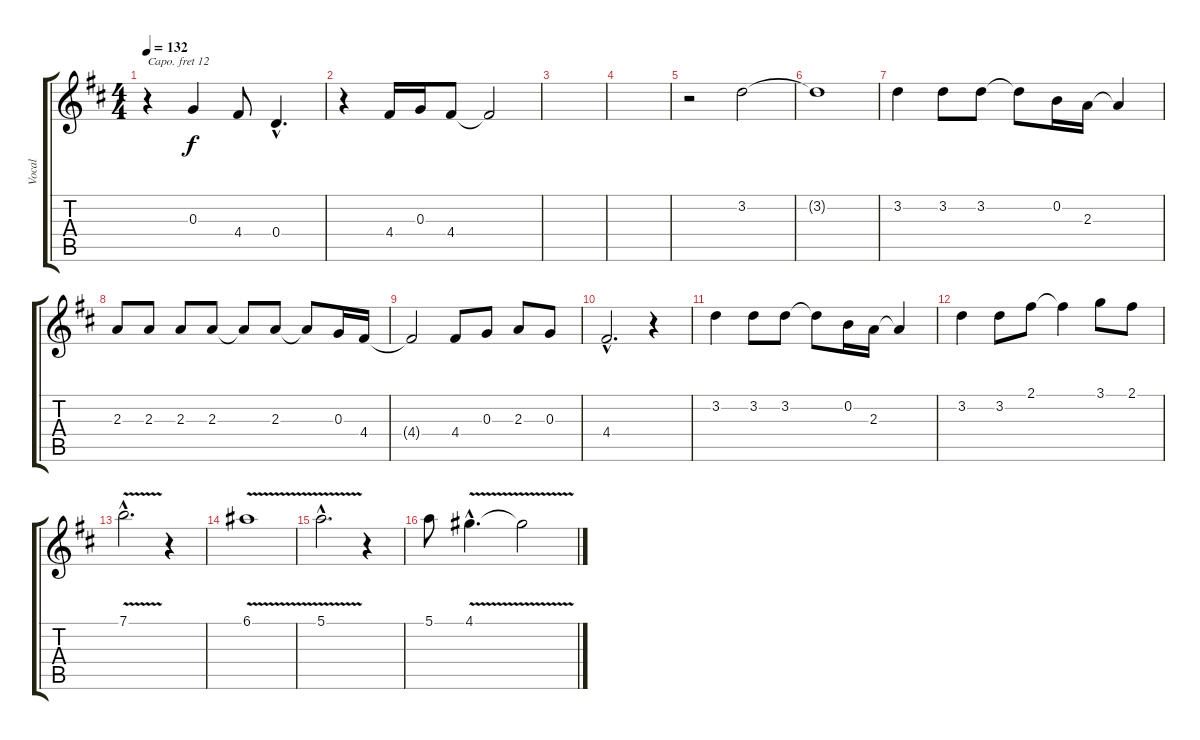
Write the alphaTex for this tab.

\track ("Vocal" "Vocal") {instrument oboe}
\staff {score tabs}
\capo 12
\tuning (E4 B3 G3 D3 A2 E2) {hide}
\ts (4 4)
\tempo 132
\clef g2
\ks d
r.4{dy f} 0.3.4{lyrics (0 "") lyrics (1 "") lyrics (2 "") lyrics (3 "") lyrics (4 "")} 4.4.8{lyrics (0 "") lyrics (1 "") lyrics (2 "") lyrics (3 "") lyrics (4 "")} 0.4{hac}.4{d lyrics (0 "") lyrics (1 "") lyrics (2 "") lyrics (3 "") lyrics (4 "")} |
r.4 4.4.16{lyrics (0 "") lyrics (1 "") lyrics (2 "") lyrics (3 "") lyrics (4 "")} 0.3.16{lyrics (0 "") lyrics (1 "") lyrics (2 "") lyrics (3 "") lyrics (4 "")} 4.4.8{lyrics (0 "") lyrics (1 "") lyrics (2 "") lyrics (3 "") lyrics (4 "")} 4.4{t}.2{lyrics (0 "") lyrics (1 "") lyrics (2 "") lyrics (3 "") lyrics (4 "")} |
|
|
r.2 3.2.2{lyrics (0 "") lyrics (1 "") lyrics (2 "") lyrics (3 "") lyrics (4 "")} |
3.2{t}.1{lyrics (0 "") lyrics (1 "") lyrics (2 "") lyrics (3 "") lyrics (4 "")} |
3.2.4{lyrics (0 "") lyrics (1 "") lyrics (2 "") lyrics (3 "") lyrics (4 "")} 3.2.8{lyrics (0 "") lyrics (1 "") lyrics (2 "") lyrics (3 "") lyrics (4 "")} 3.2.8{lyrics (0 "") lyrics (1 "") lyrics (2 "") lyrics (3 "") lyrics (4 "")} 3.2{t}.8{lyrics (0 "") lyrics (1 "") lyrics (2 "") lyrics (3 "") lyrics (4 "")} 0.2.16{lyrics (0 "") lyrics (1 "") lyrics (2 "") lyrics (3 "") lyrics (4 "")} 2.3.16{lyrics (0 "") lyrics (1 "") lyrics (2 "") lyrics (3 "") lyrics (4 "")} 2.3{t}.4{lyrics (0 "") lyrics (1 "") lyrics (2 "") lyrics (3 "") lyrics (4 "")} |
2.3.8{lyrics (0 "") lyrics (1 "") lyrics (2 "") lyrics (3 "") lyrics (4 "")} 2.3.8{lyrics (0 "") lyrics (1 "") lyrics (2 "") lyrics (3 "") lyrics (4 "")} 2.3.8{lyrics (0 "") lyrics (1 "") lyrics (2 "") lyrics (3 "") lyrics (4 "")} 2.3.8{lyrics (0 "") lyrics (1 "") lyrics (2 "") lyrics (3 "") lyrics (4 "")} 2.3{t}.8{lyrics (0 "") lyrics (1 "") lyrics (2 "") lyrics (3 "") lyrics (4 "")} 2.3.8{lyrics (0 "") lyrics (1 "") lyrics (2 "") lyrics (3 "") lyrics (4 "")} 2.3{t}.8{lyrics (0 "") lyrics (1 "") lyrics (2 "") lyrics (3 "") lyrics (4 "")} 0.3.16{lyrics (0 "") lyrics (1 "") lyrics (2 "") lyrics (3 "") lyrics (4 "")} 4.4.16{lyrics (0 "") lyrics (1 "") lyrics (2 "") lyrics (3 "") lyrics (4 "")} |
4.4{t}.2{lyrics (0 "") lyrics (1 "") lyrics (2 "") lyrics (3 "") lyrics (4 "")} 4.4.8{lyrics (0 "") lyrics (1 "") lyrics (2 "") lyrics (3 "") lyrics (4 "")} 0.3.8{lyrics (0 "") lyrics (1 "") lyrics (2 "") lyrics (3 "") lyrics (4 "")} 2.3.8{lyrics (0 "") lyrics (1 "") lyrics (2 "") lyrics (3 "") lyrics (4 "")} 0.3.8{lyrics (0 "") lyrics (1 "") lyrics (2 "") lyrics (3 "") lyrics (4 "")} |
4.4{hac}.2{d lyrics (0 "") lyrics (1 "") lyrics (2 "") lyrics (3 "") lyrics (4 "")} r.4 |
3.2.4{lyrics (0 "") lyrics (1 "") lyrics (2 "") lyrics (3 "") lyrics (4 "")} 3.2.8{lyrics (0 "") lyrics (1 "") lyrics (2 "") lyrics (3 "") lyrics (4 "")} 3.2.8{lyrics (0 "") lyrics (1 "") lyrics (2 "") lyrics (3 "") lyrics (4 "")} 3.2{t}.8{lyrics (0 "") lyrics (1 "") lyrics (2 "") lyrics (3 "") lyrics (4 "")} 0.2.16{lyrics (0 "") lyrics (1 "") lyrics (2 "") lyrics (3 "") lyrics (4 "")} 2.3.16{lyrics (0 "") lyrics (1 "") lyrics (2 "") lyrics (3 "") lyrics (4 "")} 2.3{t}.4{lyrics (0 "") lyrics (1 "") lyrics (2 "") lyrics (3 "") lyrics (4 "")} |
3.2.4{lyrics (0 "") lyrics (1 "") lyrics (2 "") lyrics (3 "") lyrics (4 "")} 3.2.8{lyrics (0 "") lyrics (1 "") lyrics (2 "") lyrics (3 "") lyrics (4 "")} 2.1.8{lyrics (0 "") lyrics (1 "") lyrics (2 "") lyrics (3 "") lyrics (4 "")} 2.1{t}.4{lyrics (0 "") lyrics (1 "") lyrics (2 "") lyrics (3 "") lyrics (4 "")} 3.1.8{lyrics (0 "") lyrics (1 "") lyrics (2 "") lyrics (3 "") lyrics (4 "")} 2.1.8{lyrics (0 "") lyrics (1 "") lyrics (2 "") lyrics (3 "") lyrics (4 "")} |
7.1{v hac}.2{d lyrics (0 "") lyrics (1 "") lyrics (2 "") lyrics (3 "") lyrics (4 "")} r.4 |
6.1{v}.1{lyrics (0 "") lyrics (1 "") lyrics (2 "") lyrics (3 "") lyrics (4 "")} |
5.1{v hac}.2{d lyrics (0 "") lyrics (1 "") lyrics (2 "") lyrics (3 "") lyrics (4 "")} r.4 |
5.1.8{lyrics (0 "") lyrics (1 "") lyrics (2 "") lyrics (3 "") lyrics (4 "")} 4.1{v hac}.4{d lyrics (0 "") lyrics (1 "") lyrics (2 "") lyrics (3 "") lyrics (4 "")} 4.1{t}.2{lyrics (0 "") lyrics (1 "") lyrics (2 "") lyrics (3 "") lyrics (4 "")}
